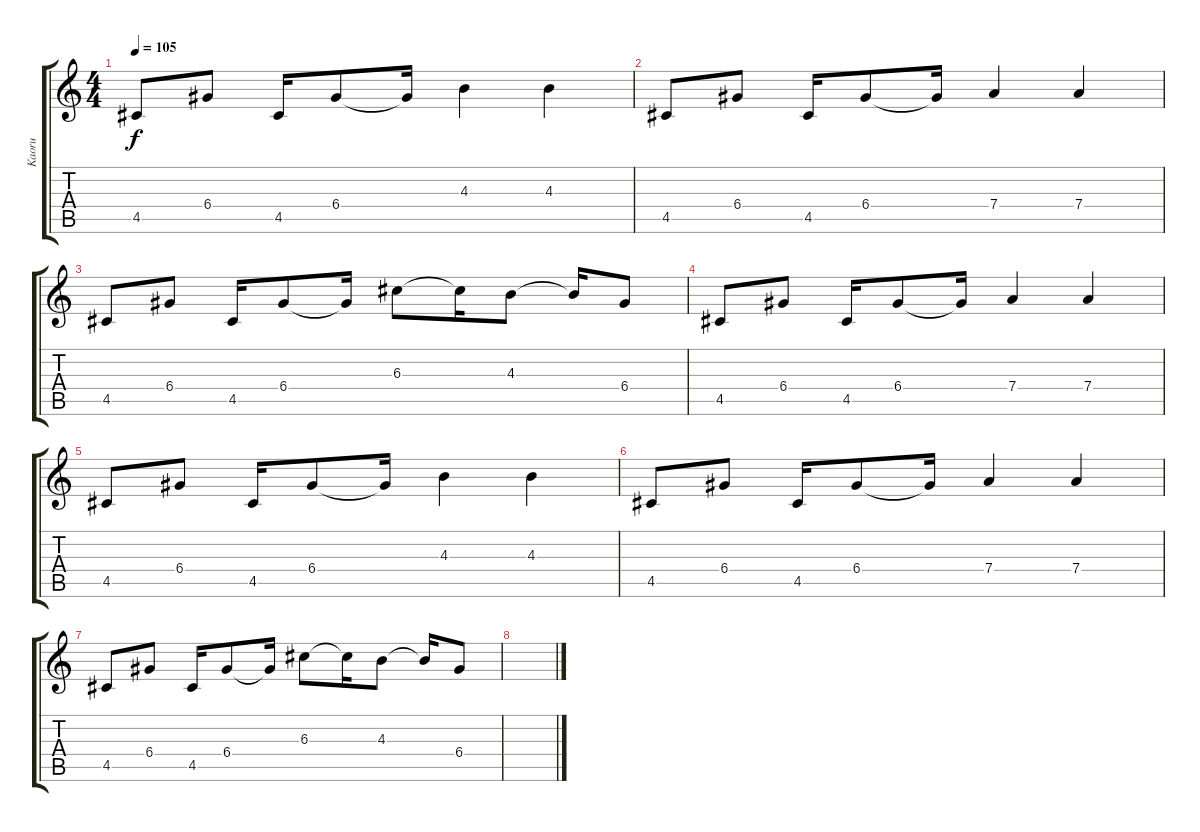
\track ("Kaoru" "Kaoru") {instrument electricguitarclean}
\staff {score tabs}
\tuning (E4 B3 G3 D3 A2 E2) {hide}
\ts (4 4)
\tempo 105
\clef g2
\ks c
4.5.8{dy f} 6.4.8 4.5.16 6.4.8 6.4{t}.16 4.3.4 4.3.4 |
4.5.8 6.4.8 4.5.16 6.4.8 6.4{t}.16 7.4.4 7.4.4 |
4.5.8 6.4.8 4.5.16 6.4.8 6.4{t}.16 6.3.8 6.3{t}.16 4.3.8 4.3{t}.16 6.4.8 |
4.5.8 6.4.8 4.5.16 6.4.8 6.4{t}.16 7.4.4 7.4.4 |
4.5.8 6.4.8 4.5.16 6.4.8 6.4{t}.16 4.3.4 4.3.4 |
4.5.8 6.4.8 4.5.16 6.4.8 6.4{t}.16 7.4.4 7.4.4 |
4.5.8 6.4.8 4.5.16 6.4.8 6.4{t}.16 6.3.8 6.3{t}.16 4.3.8 4.3{t}.16 6.4.8 |
\section ("" "")
